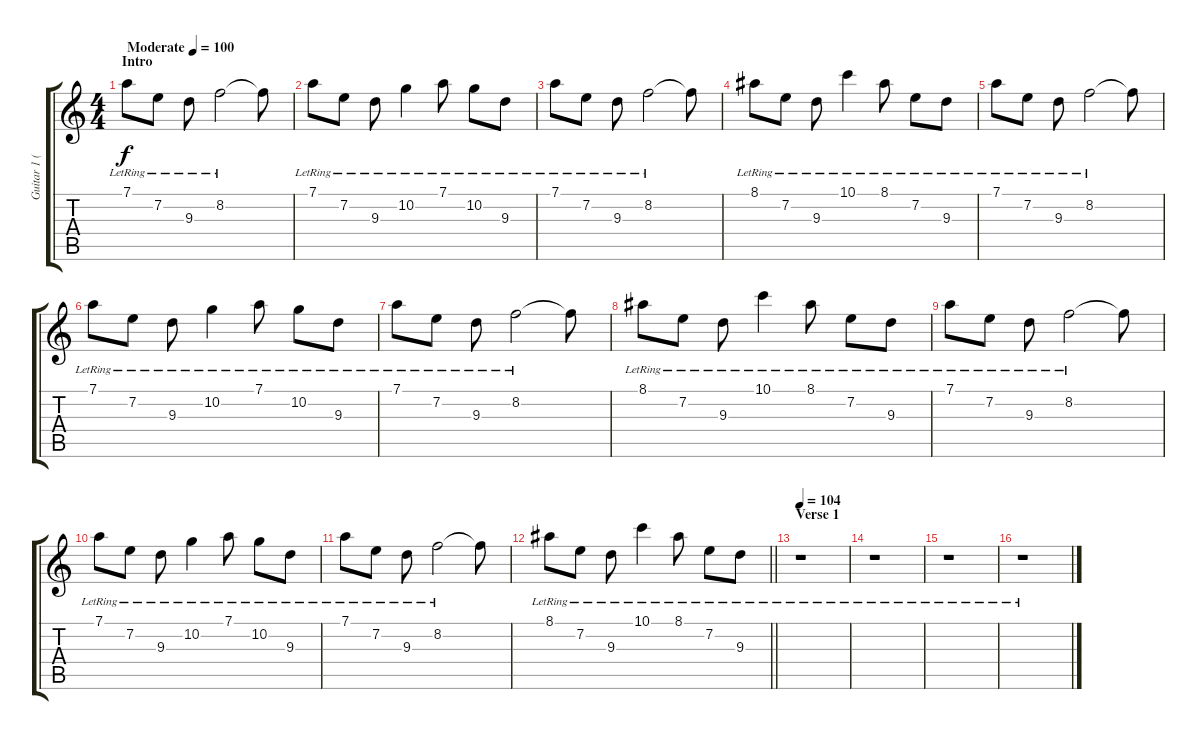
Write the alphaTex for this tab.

\track ("Guitar 1 (Clean)" "Guitar 1 (") {instrument electricguitarjazz}
\staff {score tabs}
\tuning (D4 A3 F3 C3 G2 C2) {hide}
\ts (4 4)
\section ("" "Intro")
\tempo (100 "Moderate")
\clef g2
\ks c
7.1{lr}.8{dy f instrument electricguitarjazz} 7.2{lr}.8 9.3{lr}.8 8.2{lr}.2 8.2{t}.8 |
7.1{lr}.8 7.2{lr}.8 9.3{lr}.8 10.2{lr}.4 7.1{lr}.8 10.2{lr}.8 9.3{lr}.8 |
7.1{lr}.8 7.2{lr}.8 9.3{lr}.8 8.2{lr}.2 8.2{t}.8 |
8.1{lr}.8 7.2{lr}.8 9.3{lr}.8 10.1{lr}.4 8.1{lr}.8 7.2{lr}.8 9.3{lr}.8 |
7.1{lr}.8 7.2{lr}.8 9.3{lr}.8 8.2{lr}.2 8.2{t}.8 |
7.1{lr}.8 7.2{lr}.8 9.3{lr}.8 10.2{lr}.4 7.1{lr}.8 10.2{lr}.8 9.3{lr}.8 |
7.1{lr}.8 7.2{lr}.8 9.3{lr}.8 8.2{lr}.2 8.2{t}.8 |
8.1{lr}.8 7.2{lr}.8 9.3{lr}.8 10.1{lr}.4 8.1{lr}.8 7.2{lr}.8 9.3{lr}.8 |
7.1{lr}.8 7.2{lr}.8 9.3{lr}.8 8.2{lr}.2 8.2{t}.8 |
7.1{lr}.8 7.2{lr}.8 9.3{lr}.8 10.2{lr}.4 7.1{lr}.8 10.2{lr}.8 9.3{lr}.8 |
7.1{lr}.8 7.2{lr}.8 9.3{lr}.8 8.2{lr}.2 8.2{t}.8 |
\barLineRight lightlight
8.1{lr}.8 7.2{lr}.8 9.3{lr}.8 10.1{lr}.4 8.1{lr}.8 7.2{lr}.8 9.3{lr}.8 |
\section ("" "Verse 1")
\tempo 104
r.1 |
r.1 |
r.1 |
r.1
